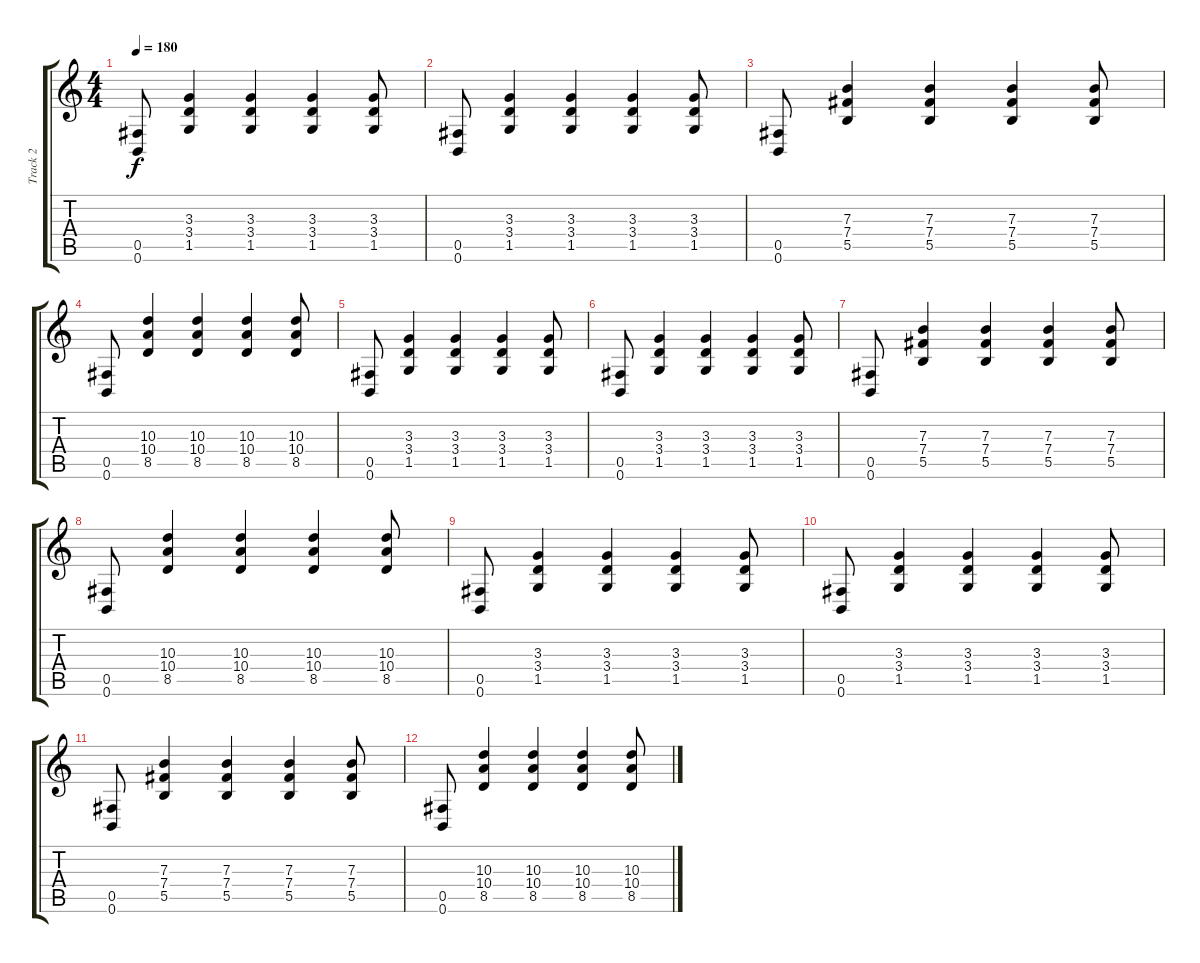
\track ("Track 2" "Track 2") {instrument distortionguitar}
\staff {score tabs}
\tuning (Db4 Ab3 E3 B2 Gb2 B1) {hide}
\ts (4 4)
\tempo 180
\clef g2
\ks c
(0.5 0.6).8{dy f} (3.3 3.4 1.5).4 (3.3 3.4 1.5).4 (3.3 3.4 1.5).4 (3.3 3.4 1.5).8 |
(0.5 0.6).8 (3.3 3.4 1.5).4 (3.3 3.4 1.5).4 (3.3 3.4 1.5).4 (3.3 3.4 1.5).8 |
(0.5 0.6).8 (7.3 7.4 5.5).4 (7.3 7.4 5.5).4 (7.3 7.4 5.5).4 (7.3 7.4 5.5).8 |
(0.5 0.6).8 (10.3 10.4 8.5).4 (10.3 10.4 8.5).4 (10.3 10.4 8.5).4 (10.3 10.4 8.5).8 |
(0.5 0.6).8 (3.3 3.4 1.5).4 (3.3 3.4 1.5).4 (3.3 3.4 1.5).4 (3.3 3.4 1.5).8 |
(0.5 0.6).8 (3.3 3.4 1.5).4 (3.3 3.4 1.5).4 (3.3 3.4 1.5).4 (3.3 3.4 1.5).8 |
(0.5 0.6).8 (7.3 7.4 5.5).4 (7.3 7.4 5.5).4 (7.3 7.4 5.5).4 (7.3 7.4 5.5).8 |
(0.5 0.6).8 (10.3 10.4 8.5).4 (10.3 10.4 8.5).4 (10.3 10.4 8.5).4 (10.3 10.4 8.5).8 |
(0.5 0.6).8 (3.3 3.4 1.5).4 (3.3 3.4 1.5).4 (3.3 3.4 1.5).4 (3.3 3.4 1.5).8 |
(0.5 0.6).8 (3.3 3.4 1.5).4 (3.3 3.4 1.5).4 (3.3 3.4 1.5).4 (3.3 3.4 1.5).8 |
(0.5 0.6).8 (7.3 7.4 5.5).4 (7.3 7.4 5.5).4 (7.3 7.4 5.5).4 (7.3 7.4 5.5).8 |
(0.5 0.6).8 (10.3 10.4 8.5).4 (10.3 10.4 8.5).4 (10.3 10.4 8.5).4 (10.3 10.4 8.5).8
